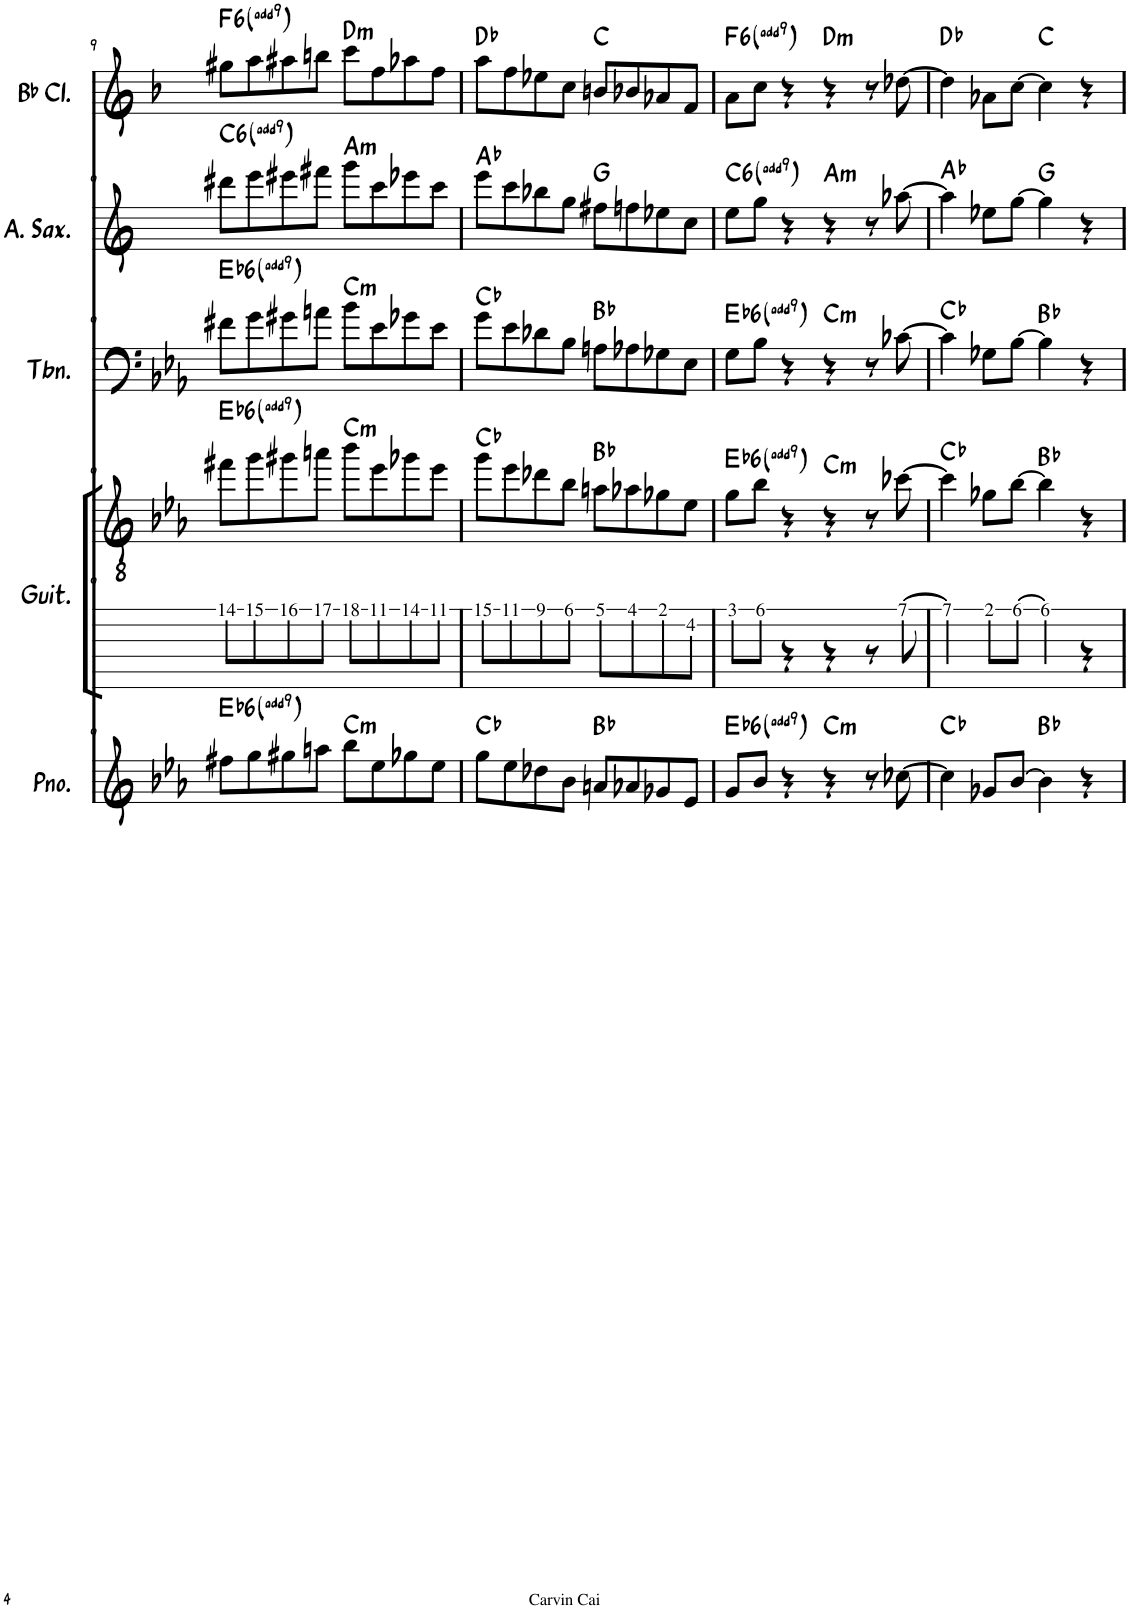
**kern	**harte	**kern	**kern	**harte	**kern	**harte	**kern	**harte	**kern	**harte
*part5	*part5	*part4	*part4	*part4	*part3	*part3	*part2	*part2	*part1	*part1
*staff6	*	*staff5	*staff4	*	*staff3	*	*staff2	*	*staff1	*
*I"钢琴	*	*I"原音吉他	*	*	*I"长号	*	*I"中音萨克斯	*	*I"降B调单簧管	*
!!LO:PB:g=z
*clefG2	*	*	*clefGv2	*	*clefF4	*	*clefG2	*	*clefG2	*
*	*	*	*	*	*	*	*Trd5c9	*	*Trd1c2	*
*k[b-e-a-]	*	*k[b-e-a-]	*k[b-e-a-]	*	*k[b-e-a-]	*	*k[]	*	*k[b-]	*
*M4/4	*	*M4/4	*M4/4	*	*M4/4	*	*M4/4	*	*M4/4	*
=9	=9	=9	=9	=9	=9	=9	=9	=9	=9	=9
!	!LO:H:kt=6	!	!	!LO:H:kt=6	!	!LO:H:kt=6	!	!LO:H:kt=6	!	!LO:H:kt=6
8ff#X\L	Eb:maj6(9)	8ff#X\L	8ff#X\L	Eb:maj6(9)	8f#X\L	Eb:maj6(9)	8ddd#X\L	C:maj6(9)	8gg#X\L	F:maj6(9)
8gg\	.	8gg\	8gg\	.	8g\	.	8eee\	.	8aa\	.
8gg#X\	.	8gg#X\	8gg#X\	.	8g#X\	.	8eee#X\	.	8aa#X\	.
8aan\J	.	8aan\J	8aan\J	.	8an\J	.	8fff#X\J	.	8bbn\J	.
!	!LO:H:kt=m	!	!	!LO:H:kt=m	!	!LO:H:kt=m	!	!LO:H:kt=m	!	!LO:H:kt=m
8bb-\L	C:min	8bb-\L	8bb-\L	C:min	8b-\L	C:min	8ggg\L	A:min	8ccc\L	D:min
8ee-\	.	8ee-\	8ee-\	.	8e-\	.	8ccc\	.	8ff\	.
8gg-X\	.	8gg-X\	8gg-X\	.	8g-X\	.	8eee-X\	.	8aa-X\	.
8ee-\J	.	8ee-\J	8ee-\J	.	8e-\J	.	8ccc\J	.	8ff\J	.
=10	=10	=10	=10	=10	=10	=10	=10	=10	=10	=10
8gg\L	Cb:maj	8gg\L	8gg\L	Cb:maj	8g\L	Cb:maj	8eee\L	Ab:maj	8aa\L	Db:maj
8ee-\	.	8ee-\	8ee-\	.	8e-\	.	8ccc\	.	8ff\	.
8dd-X\	.	8dd-X\	8dd-X\	.	8d-X\	.	8bb-X\	.	8ee-X\	.
8b-\J	.	8b-\J	8b-\J	.	8B-\J	.	8gg\J	.	8cc\J	.
8an/L	Bb:maj	8an\L	8an\L	Bb:maj	8An\L	Bb:maj	8ff#X\L	G:maj	8bn/L	C:maj
8a-X/	.	8a-X\	8a-X\	.	8A-X\	.	8ffn\	.	8b-X/	.
8g-X/	.	8g-X\	8g-X\	.	8G-X\	.	8ee-X\	.	8a-X/	.
8e-/J	.	8e-\J	8e-\J	.	8E-\J	.	8cc\J	.	8f/J	.
=11	=11	=11	=11	=11	=11	=11	=11	=11	=11	=11
!	!LO:H:kt=6	!	!	!LO:H:kt=6	!	!LO:H:kt=6	!	!LO:H:kt=6	!	!LO:H:kt=6
8g/L	Eb:maj6(9)	8g\L	8g\L	Eb:maj6(9)	8G\L	Eb:maj6(9)	8ee\L	C:maj6(9)	8a\L	F:maj6(9)
8b-/J	.	8b-\J	8b-\J	.	8B-\J	.	8gg\J	.	8cc\J	.
4r	.	4r	4r	.	4r	.	4r	.	4r	.
!	!LO:H:kt=m	!	!	!LO:H:kt=m	!	!LO:H:kt=m	!	!LO:H:kt=m	!	!LO:H:kt=m
4r	C:min	4r	4r	C:min	4r	C:min	4r	A:min	4r	D:min
8r	.	8r	8r	.	8r	.	8r	.	8r	.
[8cc-X\	.	[8cc-X\	[8cc-X\	.	[8c-X\	.	[8aa-X\	.	[8dd-X\	.
=12	=12	=12	=12	=12	=12	=12	=12	=12	=12	=12
4cc-\]	Cb:maj	4cc-\]	4cc-\]	Cb:maj	4c-\]	Cb:maj	4aa-\]	Ab:maj	4dd-\]	Db:maj
8g-X/L	.	8g-X\L	8g-X\L	.	8G-X\L	.	8ee-X\L	.	8a-X\L	.
[8b-/J	.	[8b-\J	[8b-\J	.	[8B-\J	.	[8gg\J	.	[8cc\J	.
4b-\]	Bb:maj	4b-\]	4b-\]	Bb:maj	4B-\]	Bb:maj	4gg\]	G:maj	4cc\]	C:maj
4r	.	4r	4r	.	4r	.	4r	.	4r	.
=	=	=	=	=	=	=	=	=	=	=
*-	*-	*-	*-	*-	*-	*-	*-	*-	*-	*-
